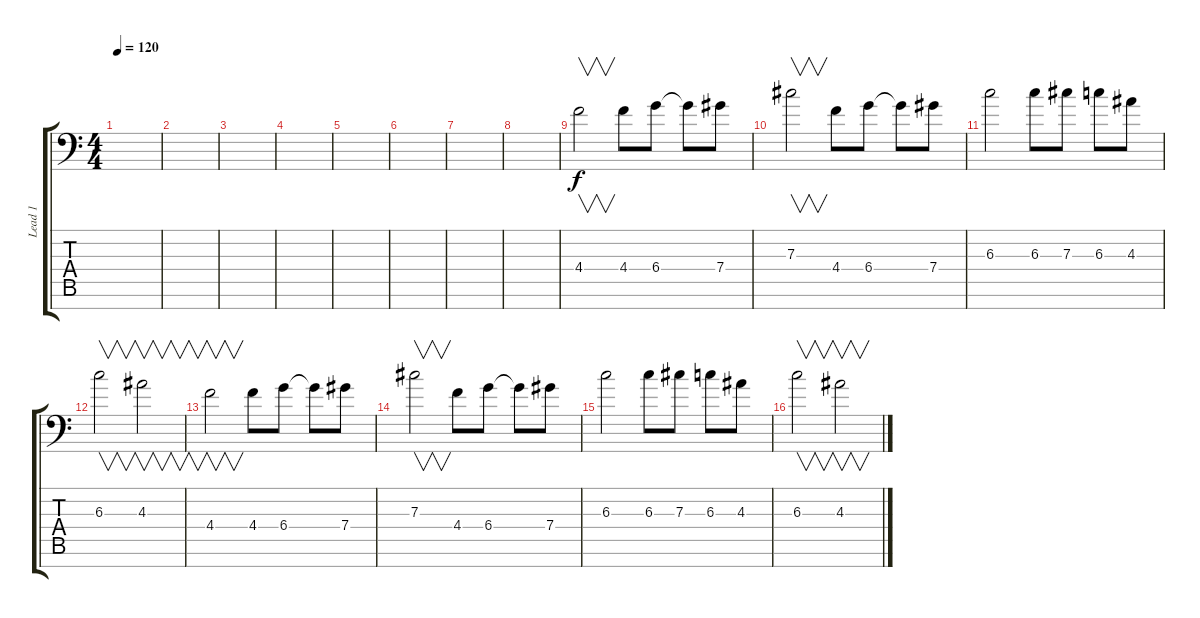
\track ("Lead 1" "Lead 1") {instrument overdrivenguitar}
\staff {score tabs}
\tuning (Eb4 Bb3 Gb3 Db3 Ab2 Eb2 Bb1) {hide}
\ts (4 4)
\tempo 120
\clef f4
\ks c
|
|
|
|
|
|
|
|
4.4.2{v} 4.4.8 6.4.8 6.4{t}.8 7.4.8 |
7.3.2{v} 4.4.8 6.4.8 6.4{t}.8 7.4.8 |
6.3.2 6.3.8 7.3.8 6.3.8 4.3.8 |
6.3.2{v} 4.3.2{v} |
4.4.2{v} 4.4.8 6.4.8 6.4{t}.8 7.4.8 |
7.3.2{v} 4.4.8 6.4.8 6.4{t}.8 7.4.8 |
6.3.2 6.3.8 7.3.8 6.3.8 4.3.8 |
6.3.2{v} 4.3.2{v}
